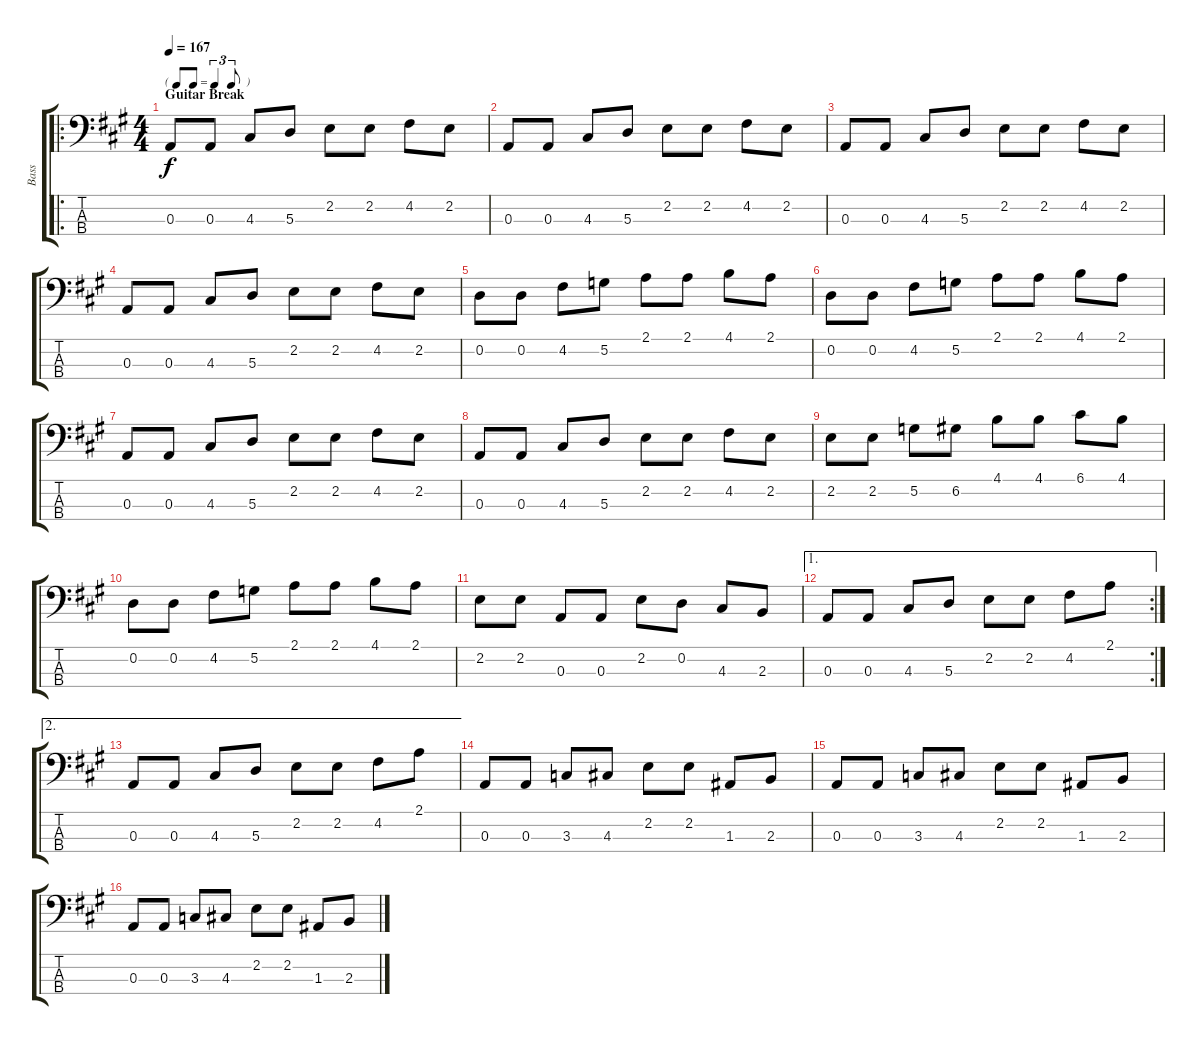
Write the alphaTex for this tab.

\track ("Bass" "Bass") {instrument electricbassfinger}
\staff {score tabs}
\tuning (G2 D2 A1 E1) {hide}
\ro
\ts (4 4)
\tf triplet8th
\section ("" "Guitar Break")
\tempo 167
\clef f4
\ks a
0.3.8{dy f} 0.3.8 4.3.8 5.3.8 2.2.8 2.2.8 4.2.8 2.2.8 |
0.3.8 0.3.8 4.3.8 5.3.8 2.2.8 2.2.8 4.2.8 2.2.8 |
0.3.8 0.3.8 4.3.8 5.3.8 2.2.8 2.2.8 4.2.8 2.2.8 |
0.3.8 0.3.8 4.3.8 5.3.8 2.2.8 2.2.8 4.2.8 2.2.8 |
0.2.8 0.2.8 4.2.8 5.2.8 2.1.8 2.1.8 4.1.8 2.1.8 |
0.2.8 0.2.8 4.2.8 5.2.8 2.1.8 2.1.8 4.1.8 2.1.8 |
0.3.8 0.3.8 4.3.8 5.3.8 2.2.8 2.2.8 4.2.8 2.2.8 |
0.3.8 0.3.8 4.3.8 5.3.8 2.2.8 2.2.8 4.2.8 2.2.8 |
2.2.8 2.2.8 5.2.8 6.2.8 4.1.8 4.1.8 6.1.8 4.1.8 |
0.2.8 0.2.8 4.2.8 5.2.8 2.1.8 2.1.8 4.1.8 2.1.8 |
2.2.8 2.2.8 0.3.8 0.3.8 2.2.8 0.2.8 4.3.8 2.3.8 |
\ae 1
\rc 2
0.3.8 0.3.8 4.3.8 5.3.8 2.2.8 2.2.8 4.2.8 2.1.8 |
\ae 2
0.3.8 0.3.8 4.3.8 5.3.8 2.2.8 2.2.8 4.2.8 2.1.8 |
0.3.8 0.3.8 3.3.8 4.3.8 2.2.8 2.2.8 1.3.8 2.3.8 |
0.3.8 0.3.8 3.3.8 4.3.8 2.2.8 2.2.8 1.3.8 2.3.8 |
0.3.8 0.3.8 3.3.8 4.3.8 2.2.8 2.2.8 1.3.8 2.3.8
